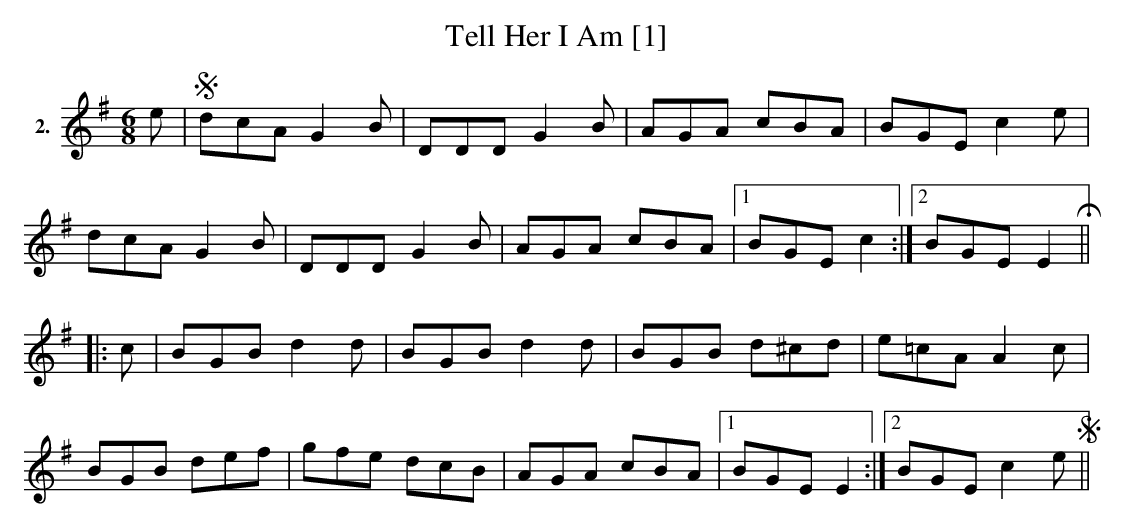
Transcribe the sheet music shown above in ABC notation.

X:1
T:Tell Her I Am [1]
M:6/8
L:1/8
K:G
V:1 clef=treble name="2."
[V:1] e|SdcA G2B|DDD G2B|AGA cBA|BGE c2e|
dcA G2B|DDD G2B |AGA cBA|1BGE c2:|2 BGE E2!fermata!||
|:c|BGB d2d|BGB d2d|BGB d^cd|e=cA A2c|
BGB def|gfe dcB|AGA cBA|1BGE E2:|2 BGE c2eS||
